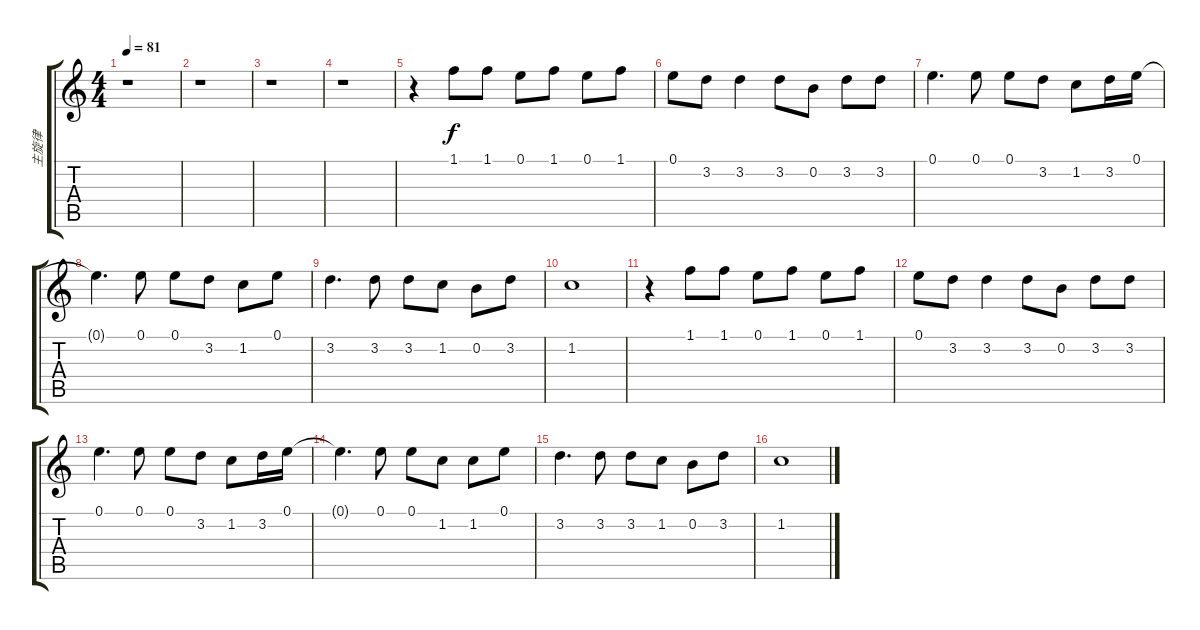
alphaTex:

\track ("主旋律" "主旋律") {instrument acousticguitarnylon}
\staff {score tabs}
\tuning (E4 B3 G3 D3 A2 E2) {hide}
\ts (4 4)
\tempo 81
\clef g2
\ks c
r.1{dy f} |
r.1 |
r.1 |
r.1 |
r.4 1.1.8 1.1.8 0.1.8 1.1.8 0.1.8 1.1.8 |
0.1.8 3.2.8 3.2.4 3.2.8 0.2.8 3.2.8 3.2.8 |
0.1.4{d} 0.1.8 0.1.8 3.2.8 1.2.8 3.2.16 0.1.16 |
0.1{t}.4{d} 0.1.8 0.1.8 3.2.8 1.2.8 0.1.8 |
3.2.4{d} 3.2.8 3.2.8 1.2.8 0.2.8 3.2.8 |
1.2.1 |
r.4 1.1.8 1.1.8 0.1.8 1.1.8 0.1.8 1.1.8 |
0.1.8 3.2.8 3.2.4 3.2.8 0.2.8 3.2.8 3.2.8 |
0.1.4{d} 0.1.8 0.1.8 3.2.8 1.2.8 3.2.16 0.1.16 |
0.1{t}.4{d} 0.1.8 0.1.8 1.2.8 1.2.8 0.1.8 |
3.2.4{d} 3.2.8 3.2.8 1.2.8 0.2.8 3.2.8 |
1.2.1
